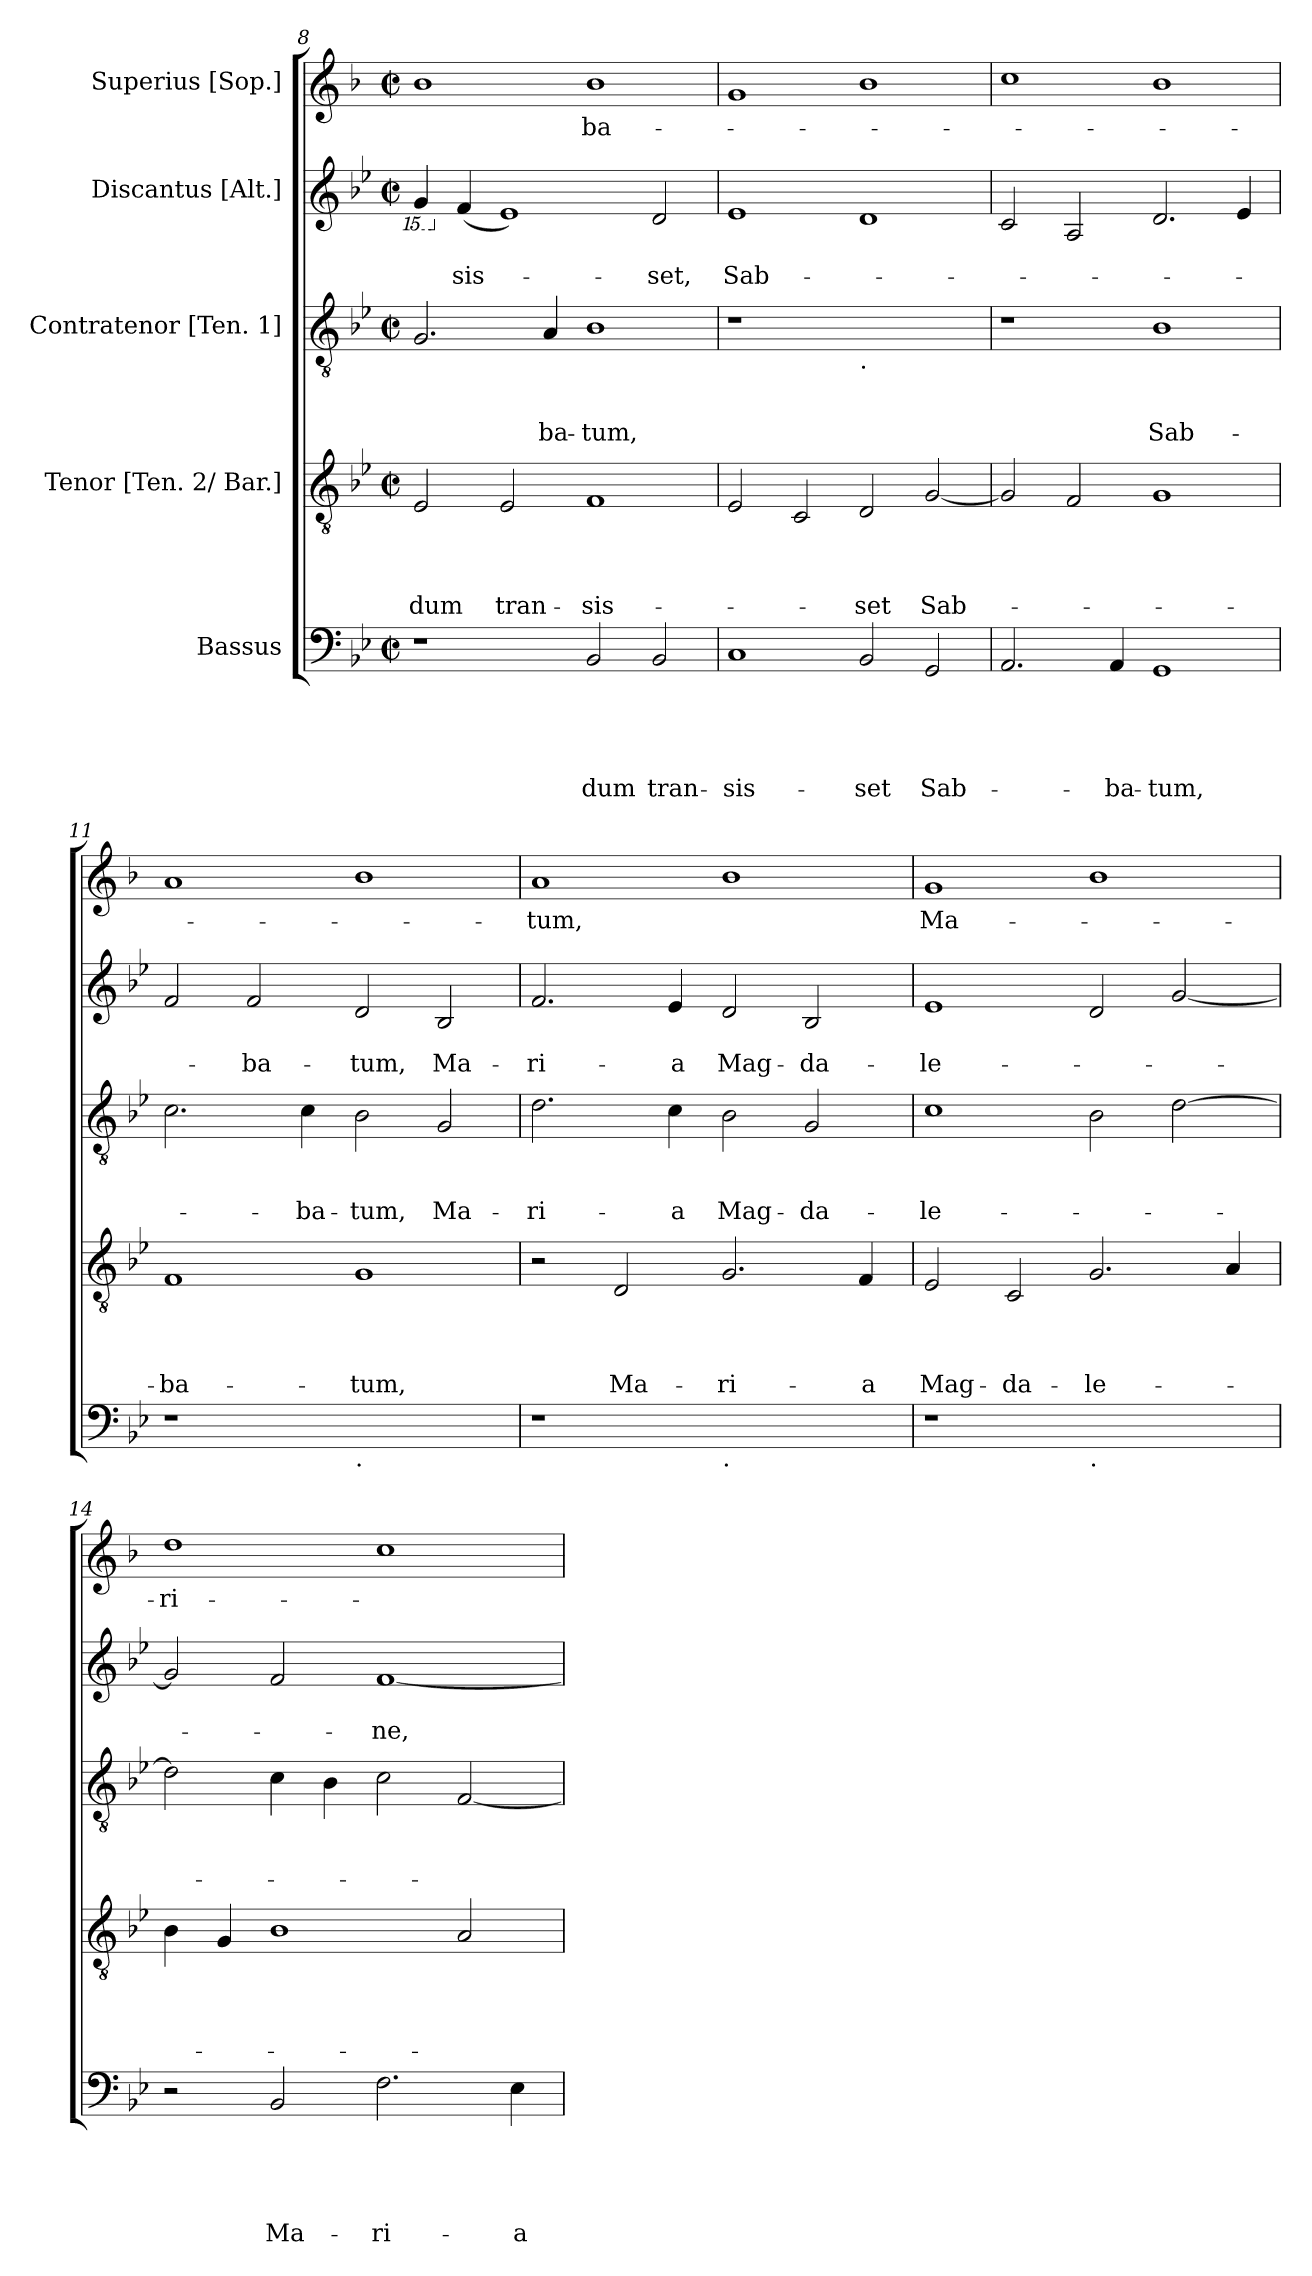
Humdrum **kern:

**kern	**text	**text	**text	**text	**text	**kern	**text	**text	**text	**text	**kern	**text	**text	**text	**kern	**text	**text	**kern	**text
*part5	*part5	*part5	*part5	*part5	*part5	*part4	*part4	*part4	*part4	*part4	*part3	*part3	*part3	*part3	*part2	*part2	*part2	*part1	*part1
*staff5	*staff5	*staff5	*staff5	*staff5	*staff5	*staff4	*staff4	*staff4	*staff4	*staff4	*staff3	*staff3	*staff3	*staff3	*staff2	*staff2	*staff2	*staff1	*staff1
*I"Bassus	*	*	*	*	*	*I"Tenor [Ten. 2/ Bar.]	*	*	*	*	*I"Contratenor [Ten. 1]	*	*	*	*I"Discantus [Alt.]	*	*	*I"Superius [Sop.]	*
*clefF4	*	*	*	*	*	*clefGv2	*	*	*	*	*clefGv2	*	*	*	*clefG2	*	*	*clefG2	*
*	*	*	*	*	*	*	*	*	*	*	*	*	*	*	*	*	*	*ITrd-3c-5	*
*k[b-e-]	*	*	*	*	*	*k[b-e-]	*	*	*	*	*k[b-e-]	*	*	*	*k[b-e-]	*	*	*k[b-e-]	*
*B-:	*	*	*	*	*	*B-:	*	*	*	*	*B-:	*	*	*	*B-:	*	*	*B-:	*
*M2/2	*	*	*	*	*	*M2/2	*	*	*	*	*M2/2	*	*	*	*M2/2	*	*	*M2/2	*
*met(c|)	*	*	*	*	*	*met(c|)	*	*	*	*	*met(c|)	*	*	*	*met(c|)	*	*	*met(c|)	*
=8	=8	=8	=8	=8	=8	=8	=8	=8	=8	=8	=8	=8	=8	=8	=8	=8	=8	=8	=8
!	!	!	!	!	!	!	!	!	!	!LO:LY:b	!	!	!	!	!	!	!	!	!
*	*	*	*	*	*	*	*	*	*	*	*	*	*	*	*15ba	*	*	*	*
1r	.	.	.	.	.	2E-/	.	.	.	dum	2.G/	.	.	.	4GG/	.	.	1ee-	.
*	*	*	*	*	*	*	*	*	*	*	*	*	*	*	*X15ba	*	*	*	*
!	!	!	!	!	!	!	!	!	!	!	!	!	!	!	!	!	!LO:LY:b	!	!
.	.	.	.	.	.	.	.	.	.	.	.	.	.	.	(<4f/	.	-sis-	.	.
!	!	!	!	!	!	!	!	!	!	!LO:LY:b	!	!	!	!	!	!	!	!	!
.	.	.	.	.	.	2E-/	.	.	.	tran-	.	.	.	.	1e-)	.	.	.	.
!	!	!	!	!	!	!	!	!	!	!	!	!	!	!LO:LY:b	!	!	!	!	!
.	.	.	.	.	.	.	.	.	.	.	4A/	.	.	-ba-	.	.	.	.	.
!	!	!	!	!	!LO:LY:b	!	!	!	!	!LO:LY:b	!	!	!	!LO:LY:b	!	!	!	!	!LO:LY:b
2BB-/	.	.	.	.	dum	1F	.	.	.	-sis-	1B-	.	.	-tum,	.	.	.	1ee-	-ba-
!	!	!	!	!	!LO:LY:b	!	!	!	!	!	!	!	!	!	!	!	!LO:LY:b	!	!
2BB-/	.	.	.	.	tran-	.	.	.	.	.	.	.	.	.	2d/	.	-set,	.	.
=9	=9	=9	=9	=9	=9	=9	=9	=9	=9	=9	=9	=9	=9	=9	=9	=9	=9	=9	=9
!	!	!	!	!	!LO:LY:b	!	!	!	!	!	!	!	!	!	!	!	!LO:LY:b	!	!
1C	.	.	.	.	-sis-	2E-/	.	.	.	.	1r	.	.	.	1e-	.	Sab-	1cc	.
.	.	.	.	.	.	2C/	.	.	.	.	.	.	.	.	.	.	.	.	.
!	!	!	!	!	!	!	!	!	!	!	!LO:TX:b:t=.	!	!	!	!	!	!	!	!
!	!	!	!	!	!LO:LY:b	!	!	!	!	!LO:LY:b	!	!	!	!	!	!	!	!	!
2BB-/	.	.	.	.	-set	2D/	.	.	.	-set	1ryy	.	.	.	1d	.	.	1ee-	.
!	!	!	!	!	!LO:LY:b	!	!	!	!	!LO:LY:b	!	!	!	!	!	!	!	!	!
2GG/	.	.	.	.	Sab-	[<2G/	.	.	.	Sab-	.	.	.	.	.	.	.	.	.
=10	=10	=10	=10	=10	=10	=10	=10	=10	=10	=10	=10	=10	=10	=10	=10	=10	=10	=10	=10
2.AA/	.	.	.	.	.	2G/]	.	.	.	.	1r	.	.	.	2c/	.	.	1ff	.
.	.	.	.	.	.	2F/	.	.	.	.	.	.	.	.	2A/	.	.	.	.
!	!	!	!	!	!LO:LY:b	!	!	!	!	!	!	!	!	!	!	!	!	!	!
4AA/	.	.	.	.	-ba-	.	.	.	.	.	.	.	.	.	.	.	.	.	.
!	!	!	!	!	!LO:LY:b	!	!	!	!	!	!	!	!	!LO:LY:b	!	!	!	!	!
1GG	.	.	.	.	-tum,	1G	.	.	.	.	1B-	.	.	Sab-	2.d/	.	.	1ee-	.
.	.	.	.	.	.	.	.	.	.	.	.	.	.	.	4e-/	.	.	.	.
!!LO:PB:g=z
=11	=11	=11	=11	=11	=11	=11	=11	=11	=11	=11	=11	=11	=11	=11	=11	=11	=11	=11	=11
!	!	!	!	!	!	!	!	!	!	!LO:LY:b	!	!	!	!	!	!	!	!	!
1r	.	.	.	.	.	1F	.	.	.	-ba-	2.c\	.	.	.	2f/	.	.	1dd	.
!	!	!	!	!	!	!	!	!	!	!	!	!	!	!	!	!	!LO:LY:b	!	!
.	.	.	.	.	.	.	.	.	.	.	.	.	.	.	2f/	.	-ba-	.	.
!	!	!	!	!	!	!	!	!	!	!	!	!	!	!LO:LY:b	!	!	!	!	!
.	.	.	.	.	.	.	.	.	.	.	4c\	.	.	-ba-	.	.	.	.	.
!LO:TX:b:t=.	!	!	!	!	!	!	!	!	!	!	!	!	!	!	!	!	!	!	!
!	!	!	!	!	!	!	!	!	!	!LO:LY:b	!	!	!	!LO:LY:b	!	!	!LO:LY:b	!	!
1ryy	.	.	.	.	.	1G	.	.	.	-tum,	2B-\	.	.	-tum,	2d/	.	-tum,	1ee-	.
!	!	!	!	!	!	!	!	!	!	!	!	!	!	!LO:LY:b	!	!	!LO:LY:b	!	!
.	.	.	.	.	.	.	.	.	.	.	2G/	.	.	Ma-	2B-/	.	Ma-	.	.
=12	=12	=12	=12	=12	=12	=12	=12	=12	=12	=12	=12	=12	=12	=12	=12	=12	=12	=12	=12
!	!	!	!	!	!	!	!	!	!	!	!	!	!	!LO:LY:b	!	!	!LO:LY:b	!	!LO:LY:b
1r	.	.	.	.	.	2r	.	.	.	.	2.d\	.	.	-ri-	2.f/	.	-ri-	1dd	-tum,
!	!	!	!	!	!	!	!	!	!	!LO:LY:b	!	!	!	!	!	!	!	!	!
.	.	.	.	.	.	2D/	.	.	.	Ma-	.	.	.	.	.	.	.	.	.
!	!	!	!	!	!	!	!	!	!	!	!	!	!	!LO:LY:b	!	!	!LO:LY:b	!	!
.	.	.	.	.	.	.	.	.	.	.	4c\	.	.	-a	4e-/	.	-a	.	.
!LO:TX:b:t=.	!	!	!	!	!	!	!	!	!	!	!	!	!	!	!	!	!	!	!
!	!	!	!	!	!	!	!	!	!	!LO:LY:b	!	!	!	!LO:LY:b	!	!	!LO:LY:b	!	!
1ryy	.	.	.	.	.	2.G/	.	.	.	-ri-	2B-\	.	.	Mag-	2d/	.	Mag-	1ee-	.
!	!	!	!	!	!	!	!	!	!	!	!	!	!	!LO:LY:b	!	!	!LO:LY:b	!	!
.	.	.	.	.	.	.	.	.	.	.	2G/	.	.	-da-	2B-/	.	-da-	.	.
!	!	!	!	!	!	!	!	!	!	!LO:LY:b	!	!	!	!	!	!	!	!	!
.	.	.	.	.	.	4F/	.	.	.	-a	.	.	.	.	.	.	.	.	.
=13	=13	=13	=13	=13	=13	=13	=13	=13	=13	=13	=13	=13	=13	=13	=13	=13	=13	=13	=13
!	!	!	!	!	!	!	!	!	!	!LO:LY:b	!	!	!	!LO:LY:b	!	!	!LO:LY:b	!	!LO:LY:b
1r	.	.	.	.	.	2E-/	.	.	.	Mag-	1c	.	.	-le-	1e-	.	-le-	1cc	Ma-
!	!	!	!	!	!	!	!	!	!	!LO:LY:b	!	!	!	!	!	!	!	!	!
.	.	.	.	.	.	2C/	.	.	.	-da-	.	.	.	.	.	.	.	.	.
!LO:TX:b:t=.	!	!	!	!	!	!	!	!	!	!	!	!	!	!	!	!	!	!	!
!	!	!	!	!	!	!	!	!	!	!LO:LY:b	!	!	!	!	!	!	!	!	!
1ryy	.	.	.	.	.	2.G/	.	.	.	-le-	2B-\	.	.	.	2d/	.	.	1ee-	.
.	.	.	.	.	.	.	.	.	.	.	[>2d\	.	.	.	[<2g/	.	.	.	.
.	.	.	.	.	.	4A/	.	.	.	.	.	.	.	.	.	.	.	.	.
=14	=14	=14	=14	=14	=14	=14	=14	=14	=14	=14	=14	=14	=14	=14	=14	=14	=14	=14	=14
!	!	!	!	!	!	!	!	!	!	!	!	!	!	!	!	!	!	!	!LO:LY:b
2r	.	.	.	.	.	4B-\	.	.	.	.	2d\]	.	.	.	2g/]	.	.	1gg	-ri-
.	.	.	.	.	.	4G/	.	.	.	.	.	.	.	.	.	.	.	.	.
!	!	!	!	!	!LO:LY:b	!	!	!	!	!	!	!	!	!	!	!	!	!	!
2BB-/	.	.	.	.	Ma-	1B-	.	.	.	.	4c\	.	.	.	2f/	.	.	.	.
.	.	.	.	.	.	.	.	.	.	.	4B-\	.	.	.	.	.	.	.	.
!	!	!	!	!	!LO:LY:b	!	!	!	!	!	!	!	!	!	!	!	!LO:LY:b	!	!
2.F\	.	.	.	.	-ri-	.	.	.	.	.	2c\	.	.	.	[<1f	.	-ne,	1ff	.
.	.	.	.	.	.	2A/	.	.	.	.	[<2F/	.	.	.	.	.	.	.	.
!	!	!	!	!	!LO:LY:b	!	!	!	!	!	!	!	!	!	!	!	!	!	!
4E-\	.	.	.	.	-a	.	.	.	.	.	.	.	.	.	.	.	.	.	.
=	=	=	=	=	=	=	=	=	=	=	=	=	=	=	=	=	=	=	=
*-	*-	*-	*-	*-	*-	*-	*-	*-	*-	*-	*-	*-	*-	*-	*-	*-	*-	*-	*-
